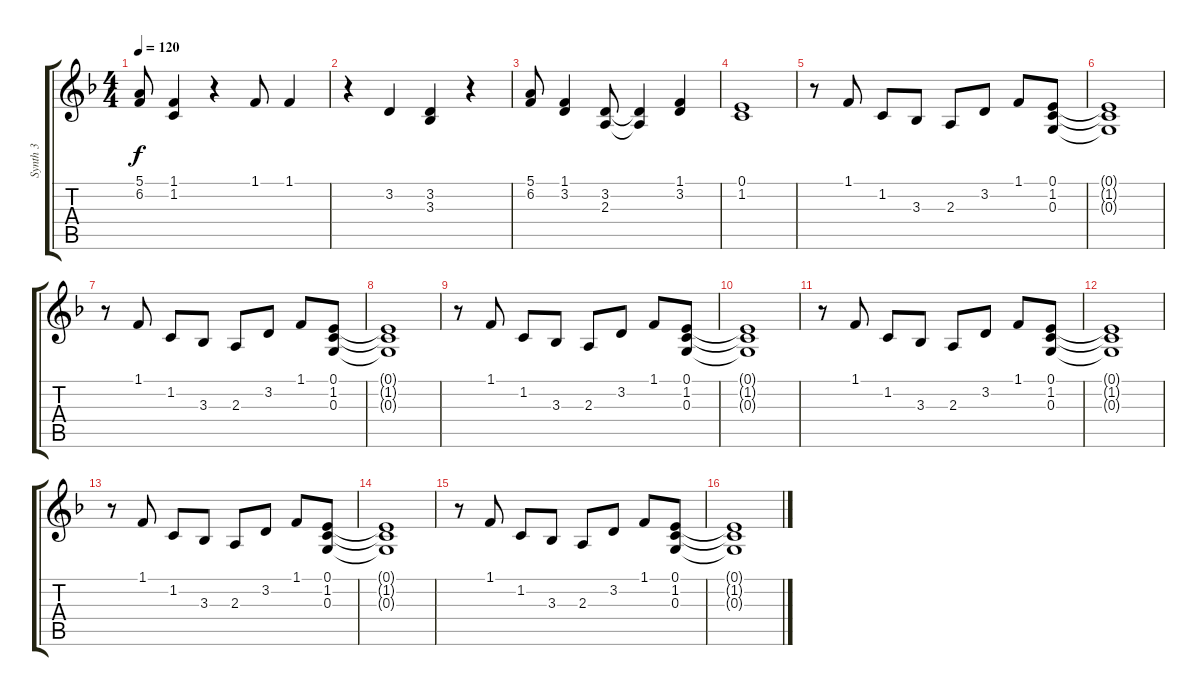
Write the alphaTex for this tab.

\track ("Synth 3" "Synth 3") {instrument pad1newage}
\staff {score tabs}
\tuning (E4 B3 G3 D3 A2 E2) {hide}
\ts (4 4)
\tempo 120
\clef g2
\ks f
(5.1{t} 6.2{t}).8{dy f} (1.1 1.2).4 r.4 1.1.8 1.1.4 |
r.4 3.2.4 (3.2 3.3).4 r.4 |
(5.1 6.2).8 (1.1 3.2).4 (3.2 2.3).8 (3.2{t} 2.3{t}).4 (1.1 3.2).4 |
(0.1 1.2).1 |
r.8 1.1.8 1.2.8 3.3.8 2.3.8 3.2.8 1.1.8 (0.1 1.2 0.3).8 |
(0.1{t} 1.2{t} 0.3{t}).1 |
r.8 1.1.8 1.2.8 3.3.8 2.3.8 3.2.8 1.1.8 (0.1 1.2 0.3).8 |
(0.1{t} 1.2{t} 0.3{t}).1 |
r.8 1.1.8 1.2.8 3.3.8 2.3.8 3.2.8 1.1.8 (0.1 1.2 0.3).8 |
(0.1{t} 1.2{t} 0.3{t}).1 |
r.8 1.1.8 1.2.8 3.3.8 2.3.8 3.2.8 1.1.8 (0.1 1.2 0.3).8 |
(0.1{t} 1.2{t} 0.3{t}).1 |
r.8 1.1.8 1.2.8 3.3.8 2.3.8 3.2.8 1.1.8 (0.1 1.2 0.3).8 |
(0.1{t} 1.2{t} 0.3{t}).1 |
r.8 1.1.8 1.2.8 3.3.8 2.3.8 3.2.8 1.1.8 (0.1 1.2 0.3).8 |
(0.1{t} 1.2{t} 0.3{t}).1
